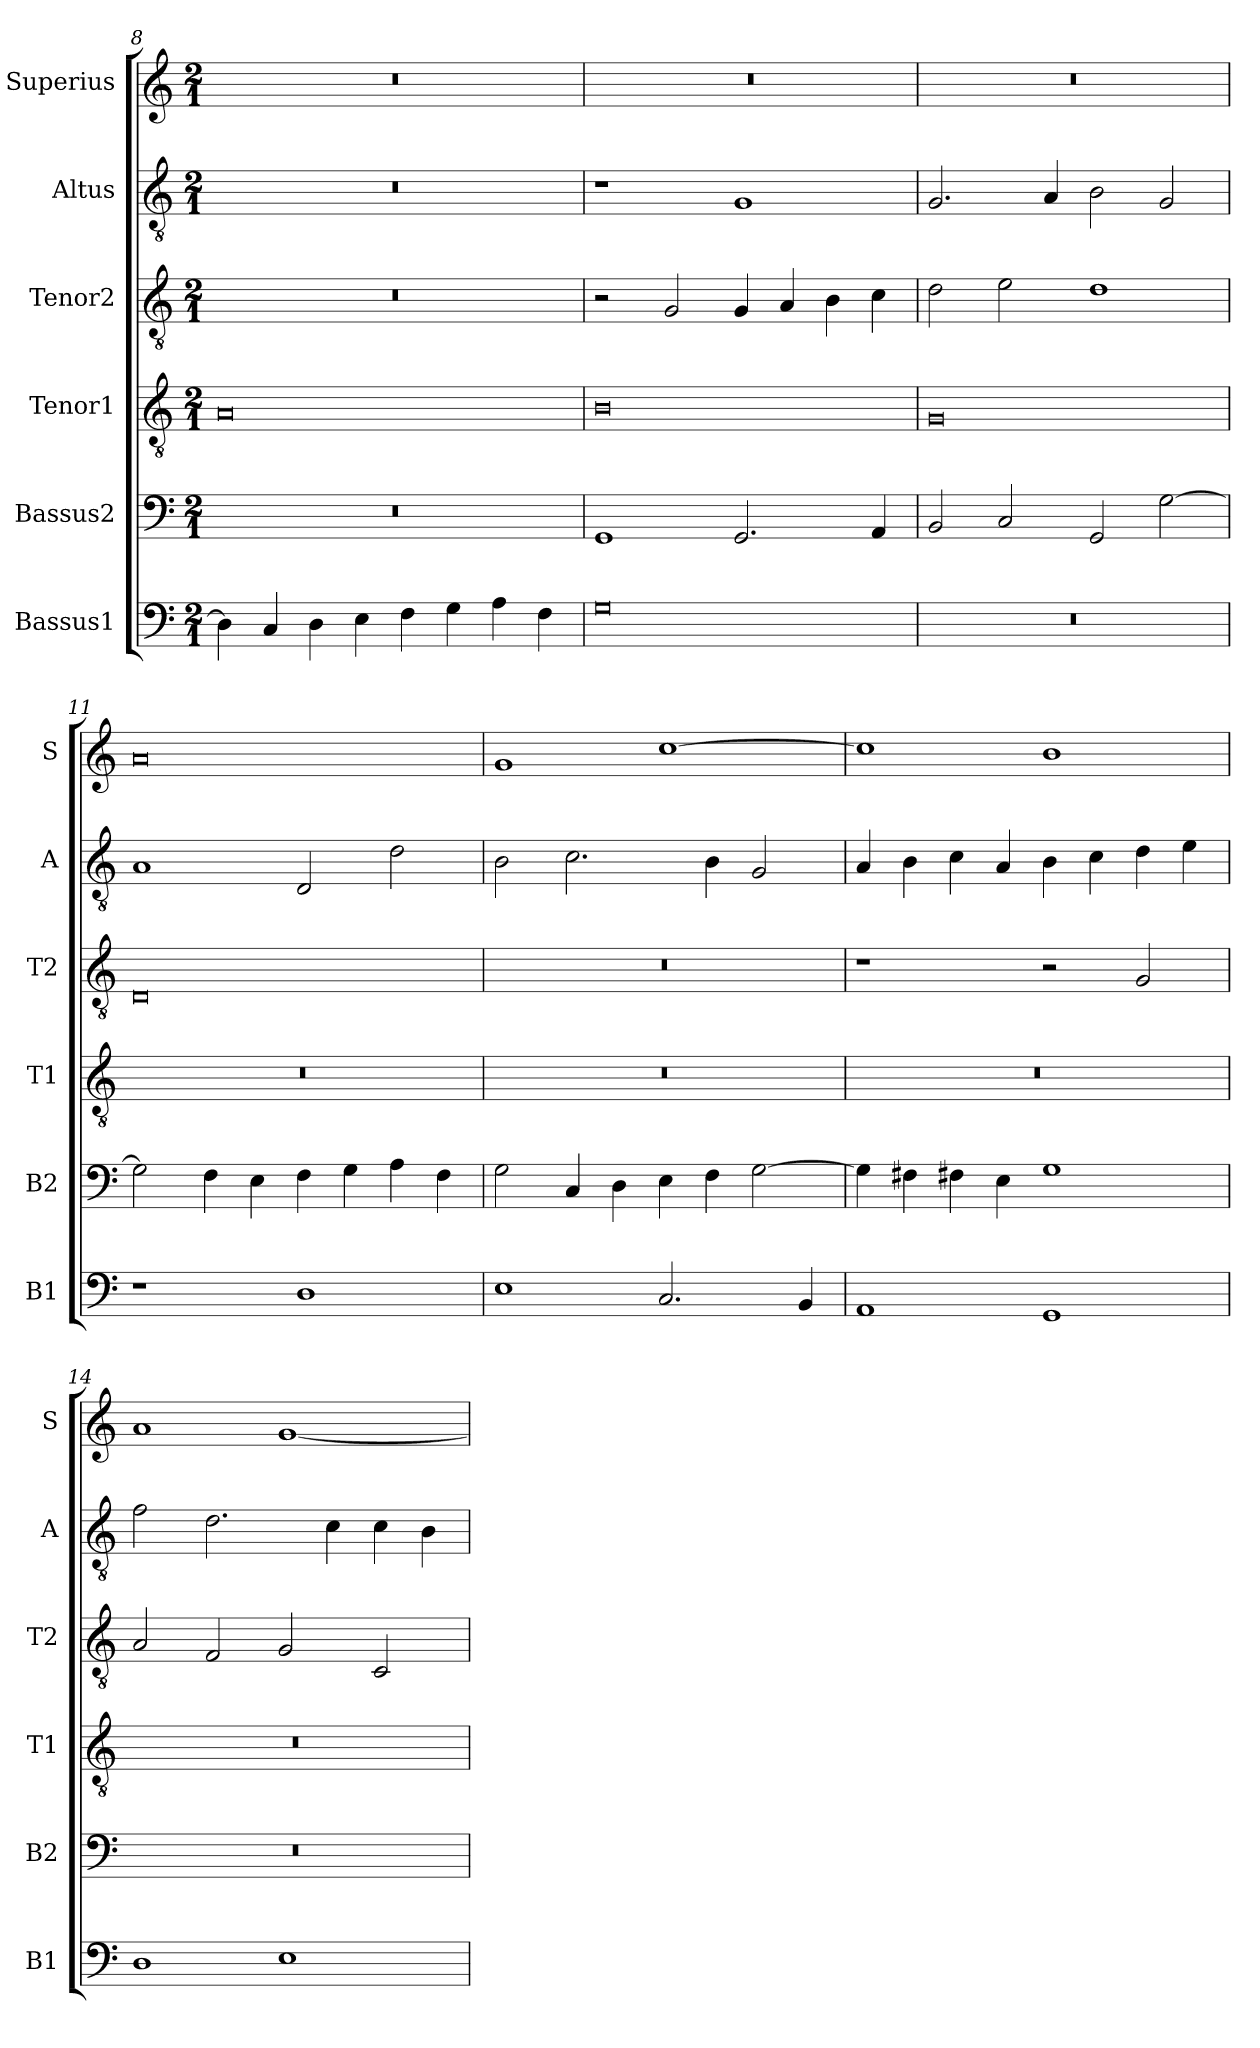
**kern	**kern	**kern	**kern	**kern	**kern
*part6	*part5	*part4	*part3	*part2	*part1
*staff6	*staff5	*staff4	*staff3	*staff2	*staff1
*I"Bassus1	*I"Bassus2	*I"Tenor1	*I"Tenor2	*I"Altus	*I"Superius
*I'B1	*I'B2	*I'T1	*I'T2	*I'A	*I'S
*clefF4	*clefF4	*clefGv2	*clefGv2	*clefGv2	*clefG2
*k[]	*k[]	*k[]	*k[]	*k[]	*k[]
*M2/1	*M2/1	*M2/1	*M2/1	*M2/1	*M2/1
=8	=8	=8	=8	=8	=8
4D\]	0r	0A	0r	0r	0r
4C/	.	.	.	.	.
4D\	.	.	.	.	.
4E\	.	.	.	.	.
4F\	.	.	.	.	.
4G\	.	.	.	.	.
4A\	.	.	.	.	.
4F\	.	.	.	.	.
=9	=9	=9	=9	=9	=9
0G	1GG	0B	2r	1r	0r
.	.	.	2G/	.	.
.	2.GG/	.	4G/	1G	.
.	.	.	4A/	.	.
.	.	.	4B\	.	.
.	4AA/	.	4c\	.	.
=10	=10	=10	=10	=10	=10
0r	2BB/	0G	2d\	2.G/	0r
.	2C/	.	2e\	.	.
.	.	.	.	4A/	.
.	2GG/	.	1d	2B\	.
.	[2G\	.	.	2G/	.
=11	=11	=11	=11	=11	=11
1r	2G\]	0r	0D	1A	0a
.	4F\	.	.	.	.
.	4E\	.	.	.	.
1D	4F\	.	.	2D/	.
.	4G\	.	.	.	.
.	4A\	.	.	2d\	.
.	4F\	.	.	.	.
=12	=12	=12	=12	=12	=12
1E	2G\	0r	0r	2B\	1g
.	4C/	.	.	2.c\	.
.	4D\	.	.	.	.
2.C/	4E\	.	.	.	[1cc
.	4F\	.	.	4B\	.
.	[2G\	.	.	2G/	.
4BB/	.	.	.	.	.
=13	=13	=13	=13	=13	=13
1AA	4G\]	0r	1r	4A/	1cc]
.	4F#X\	.	.	4B\	.
.	4F#X\	.	.	4c\	.
.	4E\	.	.	4A/	.
1GG	1G	.	2r	4B\	1b
.	.	.	.	4c\	.
.	.	.	2G/	4d\	.
.	.	.	.	4e\	.
=14	=14	=14	=14	=14	=14
1D	0r	0r	2A/	2f\	1a
.	.	.	2F/	2.d\	.
1E	.	.	2G/	.	[1g
.	.	.	.	4c\	.
.	.	.	2C/	4c\	.
.	.	.	.	4B\	.
=	=	=	=	=	=
*-	*-	*-	*-	*-	*-
